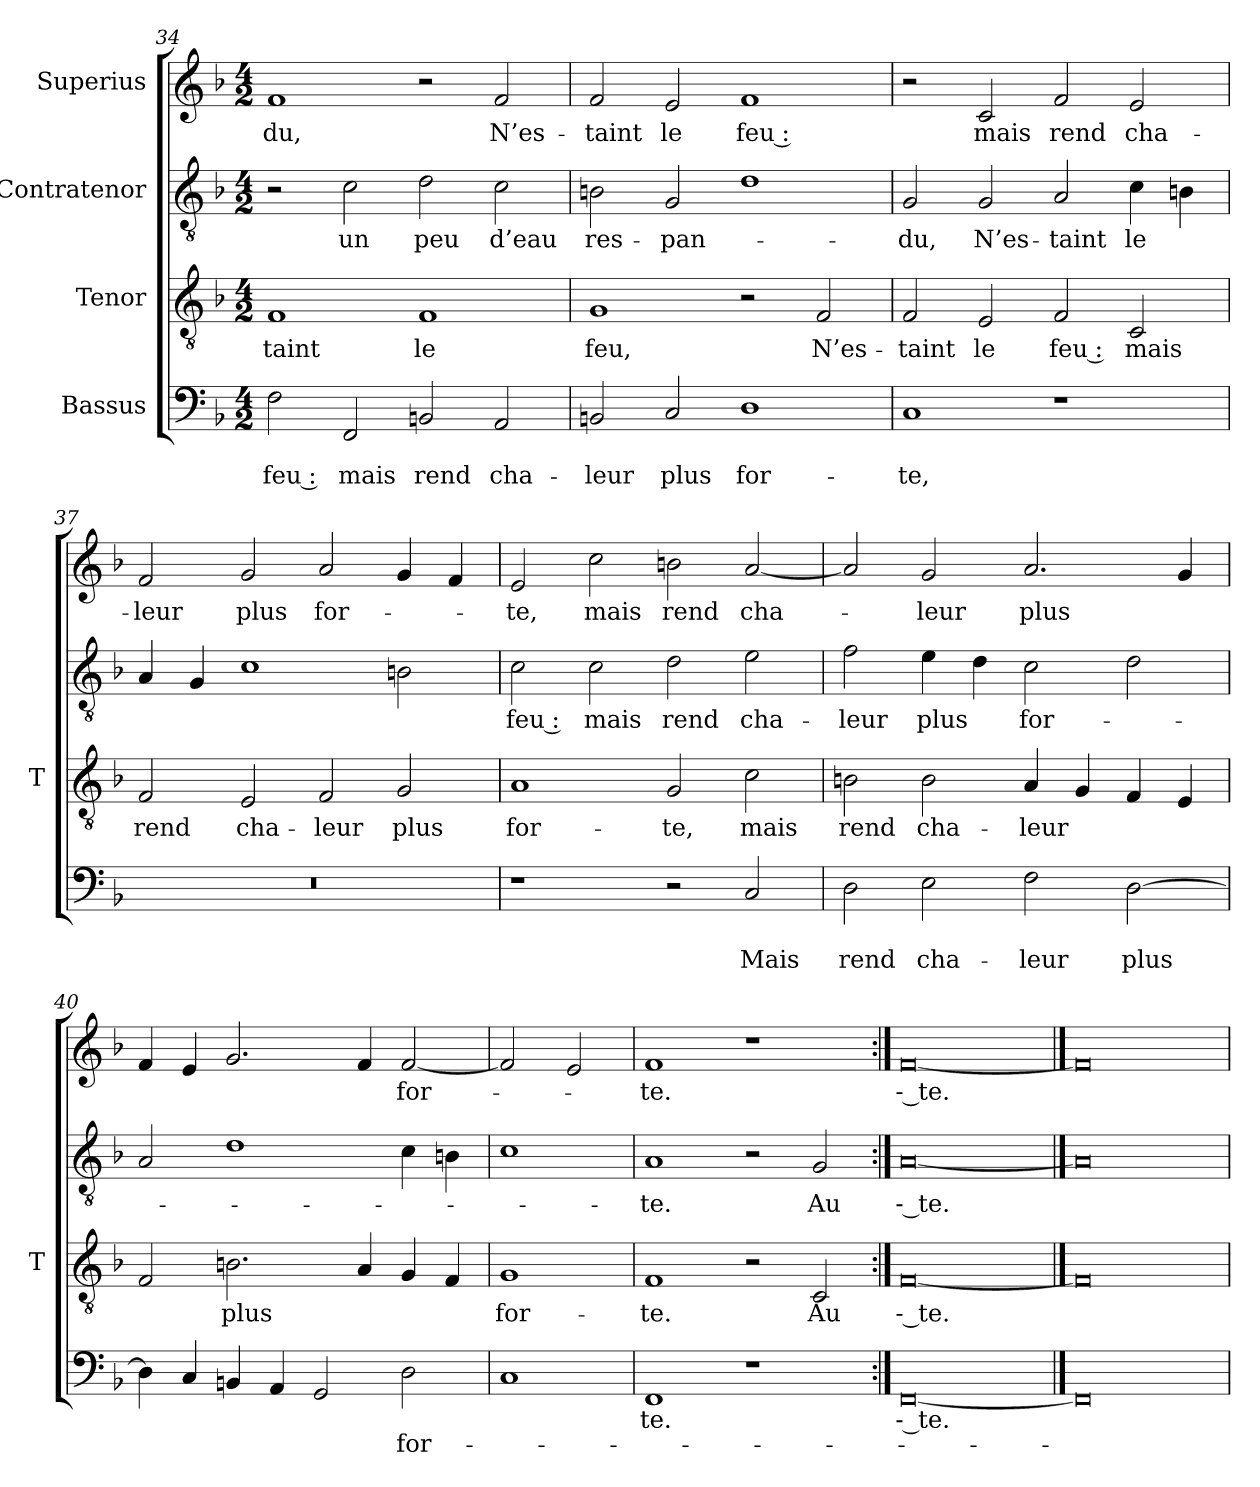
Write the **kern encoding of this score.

**kern	**text	**text	**kern	**text	**kern	**text	**kern	**text
*part4	*part4	*part4	*part3	*part3	*part2	*part2	*part1	*part1
*staff4	*staff4	*staff4	*staff3	*staff3	*staff2	*staff2	*staff1	*staff1
*I"Bassus	*	*	*I"Tenor	*	*I"Contratenor	*	*I"Superius	*
*	*	*	*I'T	*	*	*	*	*
*clefF4	*	*	*clefGv2	*	*clefGv2	*	*clefG2	*
*k[b-]	*	*	*k[b-]	*	*k[b-]	*	*k[b-]	*
*M4/2	*	*	*M4/2	*	*M4/2	*	*M4/2	*
=34	=34	=34	=34	=34	=34	=34	=34	=34
2F	.	-feu :	1F	-taint	2r	.	1f	-du,
2FF	.	-mais	.	.	2c	-un	.	.
2BBn	.	-rend	1F	-le	2d	-peu	2r	.
2AA	.	cha-	.	.	2c	-d’eau	2f	N’es-
=35	=35	=35	=35	=35	=35	=35	=35	=35
2BBn	.	-leur	1G	-feu,	2B	res-	2f	-taint
2C	.	-plus	.	.	2G	pan-	2e	-le
1D	.	for-	2r	.	1d	.	1f	-feu :
.	.	.	2F	N’es-	.	.	.	.
=36	=36	=36	=36	=36	=36	=36	=36	=36
1C	.	-te,	2F	-taint	2G	-du,	2r	.
.	.	.	2E	-le	2G	N’es-	2c	-mais
1r	.	.	2F	-feu :	2A	-taint	2f	-rend
.	.	.	2C	-mais	4c	-le	2e	cha-
.	.	.	.	.	4B	.	.	.
=37	=37	=37	=37	=37	=37	=37	=37	=37
0r	.	.	2F	-rend	4A	.	2f	-leur
.	.	.	.	.	4G	.	.	.
.	.	.	2E	cha-	1c	.	2g	-plus
.	.	.	2F	-leur	.	.	2a	for-
.	.	.	2G	-plus	2Bn	.	4g	.
.	.	.	.	.	.	.	4f	.
=38	=38	=38	=38	=38	=38	=38	=38	=38
1r	.	.	1A	for-	2c	-feu :	2e	-te,
.	.	.	.	.	2c	-mais	2cc	-mais
2r	.	.	2G	-te,	2d	-rend	2bn	-rend
2C	.	-Mais	2c	-mais	2e	cha-	[2a	cha-
=39	=39	=39	=39	=39	=39	=39	=39	=39
2D	.	-rend	2Bn	-rend	2f	-leur	2a]	.
2E	.	cha-	2B	cha-	4e	-plus	2g	-leur
.	.	.	.	.	4d	.	.	.
2F	.	-leur	4A	-leur	2c	for-	2.a	-plus
.	.	.	4G	.	.	.	.	.
[2D	.	-plus	4F	.	2d	.	.	.
.	.	.	4E	.	.	.	4g	.
=40	=40	=40	=40	=40	=40	=40	=40	=40
4D]	.	.	2F	.	2A	.	4f	.
4C	.	.	.	.	.	.	4e	.
4BBn	.	.	2.Bn	-plus	1d	.	2.g	.
4AA	.	.	.	.	.	.	.	.
2GG	.	.	.	.	.	.	.	.
.	.	.	4A	.	.	.	4f	.
2D	.	for-	4G	.	4c	.	[2f	for-
.	.	.	4F	.	4B	.	.	.
=41	=41	=41	=41	=41	=41	=41	=41	=41
1C	.	.	1G	for-	1c	.	2f]	.
.	.	.	.	.	.	.	2e	.
=42	=42	=42	=42	=42	=42	=42	=42	=42
1FF	-te.	.	1F	-te.	1A	-te.	1f	-te.
1r	.	.	2r	.	2r	.	1r	.
.	.	.	2C	-Au	2G	-Au	.	.
=43:|!	=43:|!	=43:|!	=43:|!	=43:|!	=43:|!	=43:|!	=43:|!	=43:|!
[0FF	-- te.	.	[0F	-- te.	[0A	-- te.	[0f	-- te.
==44	==44	==44	==44	==44	==44	==44	==44	==44
0FF]	.	.	0F]	.	0A]	.	0f]	.
=	=	=	=	=	=	=	=	=
*-	*-	*-	*-	*-	*-	*-	*-	*-
